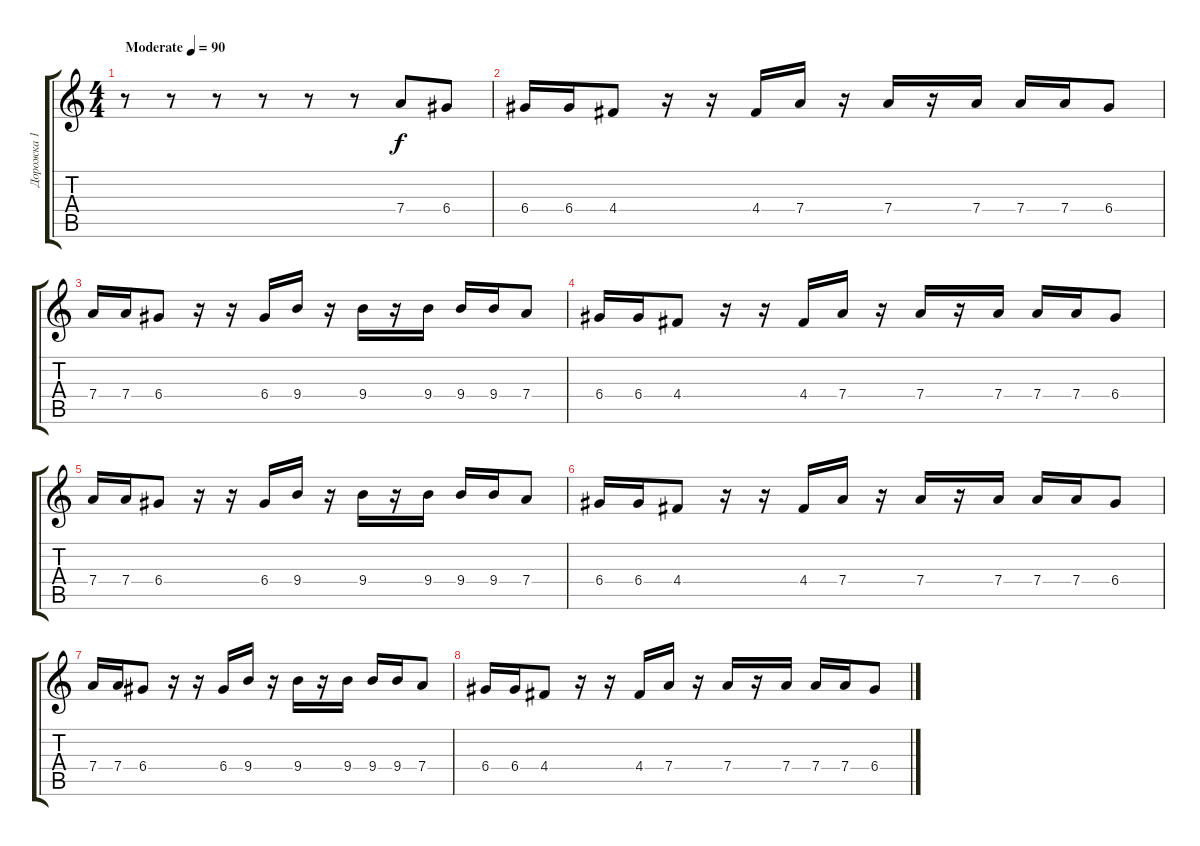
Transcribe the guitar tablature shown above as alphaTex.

\track ("Дорожка 1" "Дорожка 1") {instrument distortionguitar}
\staff {score tabs}
\tuning (E4 B3 G3 D3 A2 D2) {hide}
\ts (4 4)
\tempo (90 "Moderate")
\clef g2
\ks c
r.8{dy f instrument distortionguitar} r.8 r.8 r.8 r.8 r.8 7.4.8 6.4.8 |
6.4.16 6.4.16 4.4.8 r.16 r.16 4.4.16 7.4.16 r.16 7.4.16 r.16 7.4.16 7.4.16 7.4.16 6.4.8 |
7.4.16 7.4.16 6.4.8 r.16 r.16 6.4.16 9.4.16 r.16 9.4.16 r.16 9.4.16 9.4.16 9.4.16 7.4.8 |
6.4.16 6.4.16 4.4.8 r.16 r.16 4.4.16 7.4.16 r.16 7.4.16 r.16 7.4.16 7.4.16 7.4.16 6.4.8 |
7.4.16 7.4.16 6.4.8 r.16 r.16 6.4.16 9.4.16 r.16 9.4.16 r.16 9.4.16 9.4.16 9.4.16 7.4.8 |
6.4.16 6.4.16 4.4.8 r.16 r.16 4.4.16 7.4.16 r.16 7.4.16 r.16 7.4.16 7.4.16 7.4.16 6.4.8 |
7.4.16 7.4.16 6.4.8 r.16 r.16 6.4.16 9.4.16 r.16 9.4.16 r.16 9.4.16 9.4.16 9.4.16 7.4.8 |
6.4.16 6.4.16 4.4.8 r.16 r.16 4.4.16 7.4.16 r.16 7.4.16 r.16 7.4.16 7.4.16 7.4.16 6.4.8
